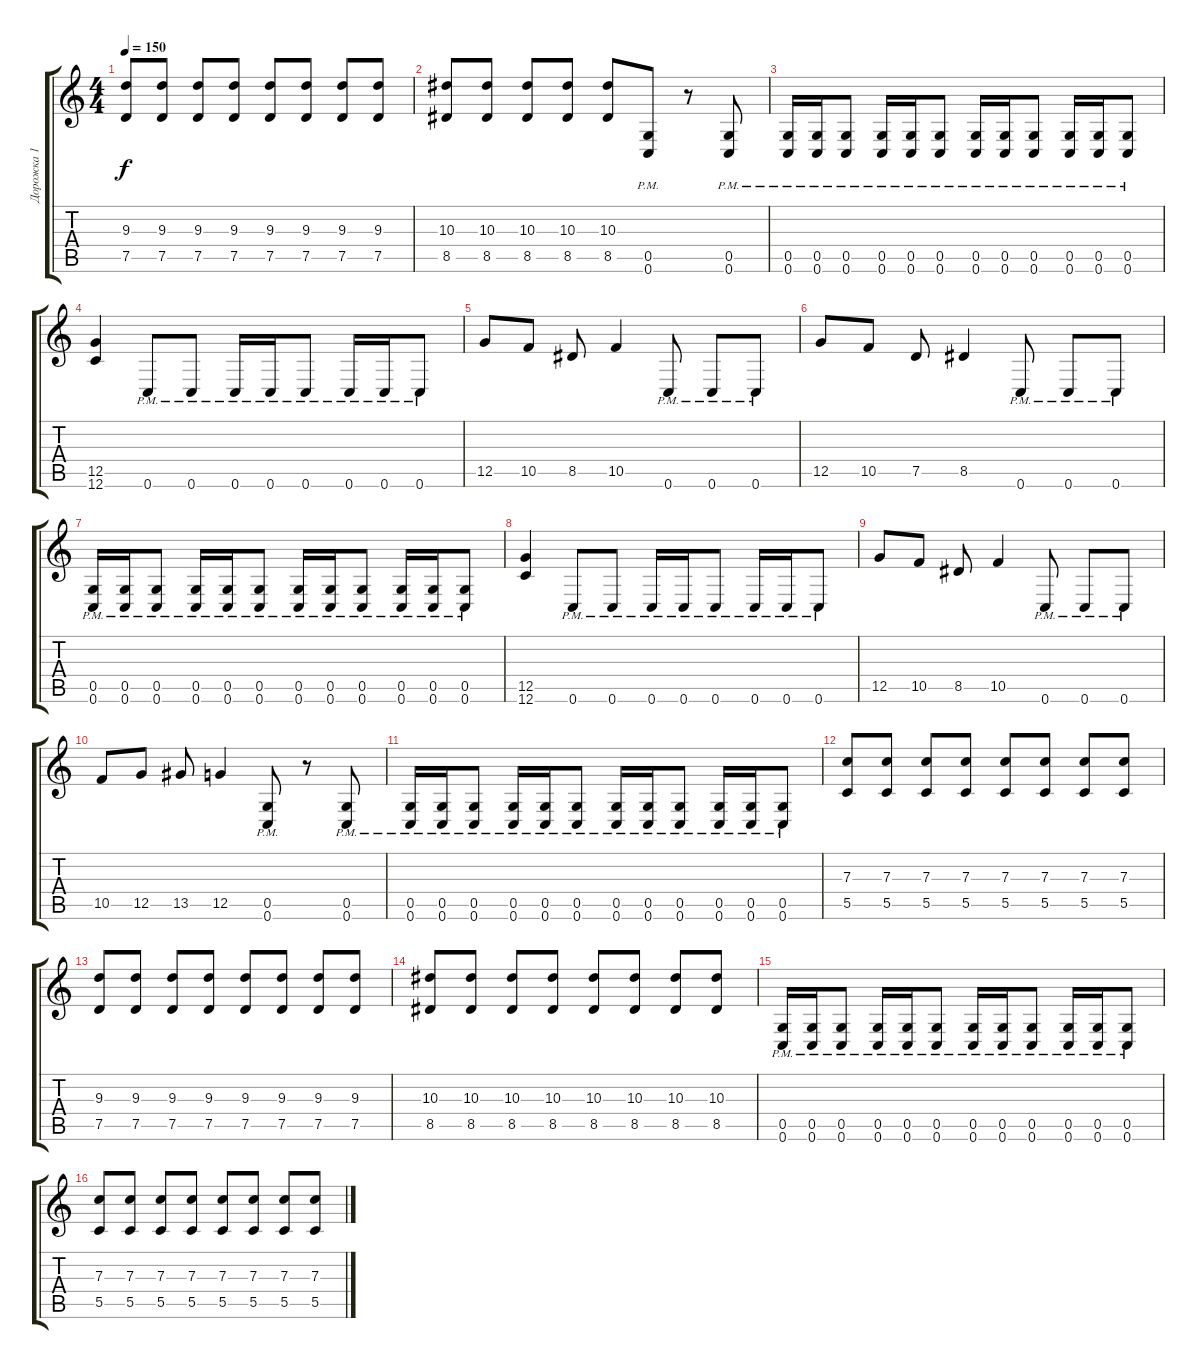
\track ("Дорожка 1" "Дорожка 1") {instrument distortionguitar}
\staff {score tabs}
\tuning (D4 A3 F3 C3 G2 C2) {hide}
\ts (4 4)
\tempo 150
\clef g2
\ks c
(9.3 7.5).8{dy f} (9.3 7.5).8 (9.3 7.5).8 (9.3 7.5).8 (9.3 7.5).8 (9.3 7.5).8 (9.3 7.5).8 (9.3 7.5).8 |
(10.3 8.5).8 (10.3 8.5).8 (10.3 8.5).8 (10.3 8.5).8 (10.3 8.5).8 (0.5{pm} 0.6{pm}).8 r.8 (0.5{pm} 0.6{pm}).8 |
(0.5{pm} 0.6{pm}).16 (0.5{pm} 0.6{pm}).16 (0.5{pm} 0.6{pm}).8 (0.5{pm} 0.6{pm}).16 (0.5{pm} 0.6{pm}).16 (0.5{pm} 0.6{pm}).8 (0.5{pm} 0.6{pm}).16 (0.5{pm} 0.6{pm}).16 (0.5{pm} 0.6{pm}).8 (0.5{pm} 0.6{pm}).16 (0.5{pm} 0.6{pm}).16 (0.5{pm} 0.6{pm}).8 |
(12.5 12.6).4 0.6{pm}.8 0.6{pm}.8 0.6{pm}.16 0.6{pm}.16 0.6{pm}.8 0.6{pm}.16 0.6{pm}.16 0.6{pm}.8 |
12.5.8 10.5.8 8.5.8 10.5.4 0.6{pm}.8 0.6{pm}.8 0.6{pm}.8 |
12.5.8 10.5.8 7.5.8 8.5.4 0.6{pm}.8 0.6{pm}.8 0.6{pm}.8 |
(0.5{pm} 0.6{pm}).16 (0.5{pm} 0.6{pm}).16 (0.5{pm} 0.6{pm}).8 (0.5{pm} 0.6{pm}).16 (0.5{pm} 0.6{pm}).16 (0.5{pm} 0.6{pm}).8 (0.5{pm} 0.6{pm}).16 (0.5{pm} 0.6{pm}).16 (0.5{pm} 0.6{pm}).8 (0.5{pm} 0.6{pm}).16 (0.5{pm} 0.6{pm}).16 (0.5{pm} 0.6{pm}).8 |
(12.5 12.6).4 0.6{pm}.8 0.6{pm}.8 0.6{pm}.16 0.6{pm}.16 0.6{pm}.8 0.6{pm}.16 0.6{pm}.16 0.6{pm}.8 |
12.5.8 10.5.8 8.5.8 10.5.4 0.6{pm}.8 0.6{pm}.8 0.6{pm}.8 |
10.5.8 12.5.8 13.5.8 12.5.4 (0.5{pm} 0.6{pm}).8 r.8 (0.5{pm} 0.6{pm}).8 |
(0.5{pm} 0.6{pm}).16 (0.5{pm} 0.6{pm}).16 (0.5{pm} 0.6{pm}).8 (0.5{pm} 0.6{pm}).16 (0.5{pm} 0.6{pm}).16 (0.5{pm} 0.6{pm}).8 (0.5{pm} 0.6{pm}).16 (0.5{pm} 0.6{pm}).16 (0.5{pm} 0.6{pm}).8 (0.5{pm} 0.6{pm}).16 (0.5{pm} 0.6{pm}).16 (0.5{pm} 0.6{pm}).8 |
(7.3 5.5).8 (7.3 5.5).8 (7.3 5.5).8 (7.3 5.5).8 (7.3 5.5).8 (7.3 5.5).8 (7.3 5.5).8 (7.3 5.5).8 |
(9.3 7.5).8 (9.3 7.5).8 (9.3 7.5).8 (9.3 7.5).8 (9.3 7.5).8 (9.3 7.5).8 (9.3 7.5).8 (9.3 7.5).8 |
(10.3 8.5).8 (10.3 8.5).8 (10.3 8.5).8 (10.3 8.5).8 (10.3 8.5).8 (10.3 8.5).8 (10.3 8.5).8 (10.3 8.5).8 |
(0.5{pm} 0.6{pm}).16 (0.5{pm} 0.6{pm}).16 (0.5{pm} 0.6{pm}).8 (0.5{pm} 0.6{pm}).16 (0.5{pm} 0.6{pm}).16 (0.5{pm} 0.6{pm}).8 (0.5{pm} 0.6{pm}).16 (0.5{pm} 0.6{pm}).16 (0.5{pm} 0.6{pm}).8 (0.5{pm} 0.6{pm}).16 (0.5{pm} 0.6{pm}).16 (0.5{pm} 0.6{pm}).8 |
(7.3 5.5).8 (7.3 5.5).8 (7.3 5.5).8 (7.3 5.5).8 (7.3 5.5).8 (7.3 5.5).8 (7.3 5.5).8 (7.3 5.5).8
